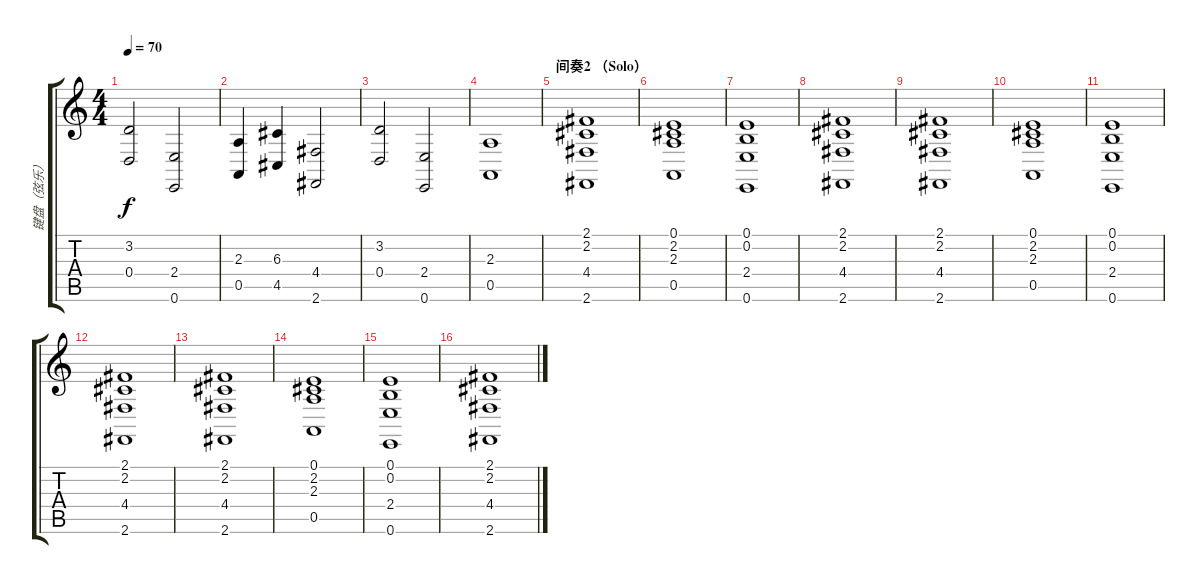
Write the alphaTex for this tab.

\track ("键盘（弦乐）" "键盘（弦乐）") {instrument synthstrings1}
\staff {score tabs}
\tuning (E4 B3 G3 D3 A2 E2) {hide}
\ts (4 4)
\tempo 70
\clef g2
\ks c
(3.2 0.4).2{dy f} (2.4 0.6).2 |
(2.3 0.5).4 (6.3 4.5).4 (4.4 2.6).2 |
(3.2 0.4).2 (2.4 0.6).2 |
(2.3 0.5).1 |
\section ("" "间奏2 （Solo）")
(2.1 2.2 4.4 2.6).1 |
(0.1 2.2 2.3 0.5).1 |
(0.1 0.2 2.4 0.6).1 |
(2.1 2.2 4.4 2.6).1 |
(2.1 2.2 4.4 2.6).1 |
(0.1 2.2 2.3 0.5).1 |
(0.1 0.2 2.4 0.6).1 |
(2.1 2.2 4.4 2.6).1 |
(2.1 2.2 4.4 2.6).1 |
(0.1 2.2 2.3 0.5).1 |
(0.1 0.2 2.4 0.6).1 |
(2.1 2.2 4.4 2.6).1
